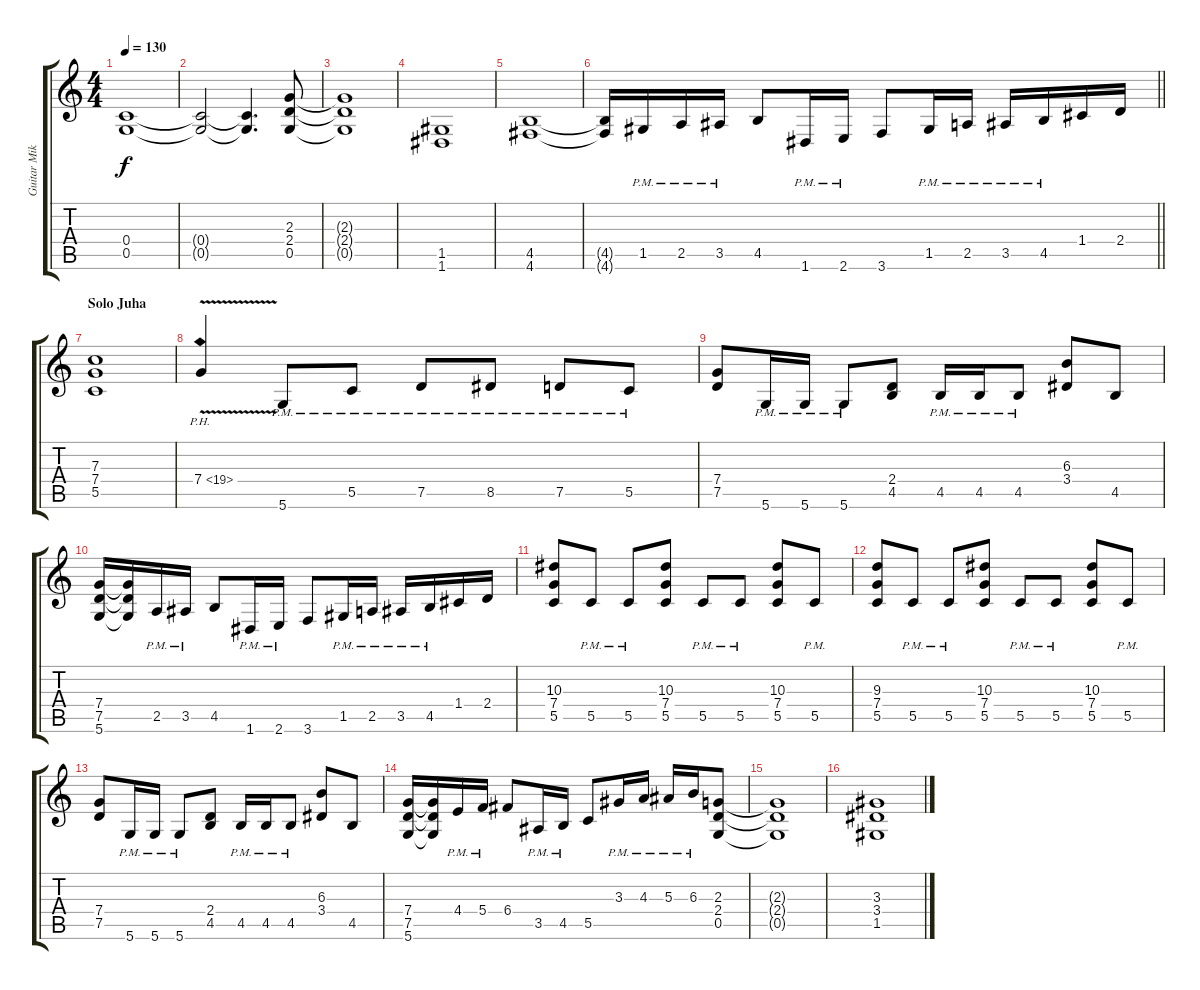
\track ("Guitar Mika" "Guitar Mik") {instrument overdrivenguitar}
\staff {score tabs}
\tuning (D4 A3 F3 C3 G2 D2) {hide}
\ts (4 4)
\tempo 130
\clef g2
\ks c
(0.4{t} 0.5{t}).1{dy f} |
(0.4{t} 0.5{t}).2 (0.4{t} 0.5{t}).4{d} (2.3 2.4 0.5).8 |
(2.3{t} 2.4{t} 0.5{t}).1 |
(1.5 1.6).1 |
(4.5 4.6).1 |
\barLineRight lightlight
(4.5{t} 4.6{t}).16 1.5{pm}.16 2.5{pm}.16 3.5{pm}.16 4.5.8 1.6{pm}.16 2.6{pm}.16 3.6.8 1.5{pm}.16 2.5{pm}.16 3.5{pm}.16 4.5{pm}.16 1.4.16 2.4.16 |
\section ("" "Solo Juha")
(7.3 7.4 5.5).1 |
7.4{ph 12 v}.4 5.6{pm}.8 5.5{pm}.8 7.5{pm}.8 8.5{pm}.8 7.5{pm}.8 5.5{pm}.8 |
(7.4 7.5).8 5.6{pm}.16 5.6{pm}.16 5.6{pm}.8 (2.4 4.5).8 4.5{pm}.16 4.5{pm}.16 4.5{pm}.8 (6.3 3.4).8 4.5.8 |
(7.4 7.5 5.6).16 (7.4{t} 7.5{t} 5.6{t}).16 2.5{pm}.16 3.5{pm}.16 4.5.8 1.6{pm}.16 2.6{pm}.16 3.6.8 1.5{pm}.16 2.5{pm}.16 3.5{pm}.16 4.5{pm}.16 1.4.16 2.4.16 |
(10.3 7.4 5.5).8 5.5{pm}.8 5.5{pm}.8 (10.3 7.4 5.5).8 5.5{pm}.8 5.5{pm}.8 (10.3 7.4 5.5).8 5.5{pm}.8 |
(9.3 7.4 5.5).8 5.5{pm}.8 5.5{pm}.8 (10.3 7.4 5.5).8 5.5{pm}.8 5.5{pm}.8 (10.3 7.4 5.5).8 5.5{pm}.8 |
(7.4 7.5).8 5.6{pm}.16 5.6{pm}.16 5.6{pm}.8 (2.4 4.5).8 4.5{pm}.16 4.5{pm}.16 4.5{pm}.8 (6.3 3.4).8 4.5.8 |
(7.4 7.5 5.6).16 (7.4{t} 7.5{t} 5.6{t}).16 4.4{pm}.16 5.4{pm}.16 6.4.8 3.5{pm}.16 4.5{pm}.16 5.5.8 3.3{pm}.16 4.3{pm}.16 5.3{pm}.16 6.3{pm}.16 (2.3 2.4 0.5).8 |
(2.3{t} 2.4{t} 0.5{t}).1 |
(3.3 3.4 1.5).1
